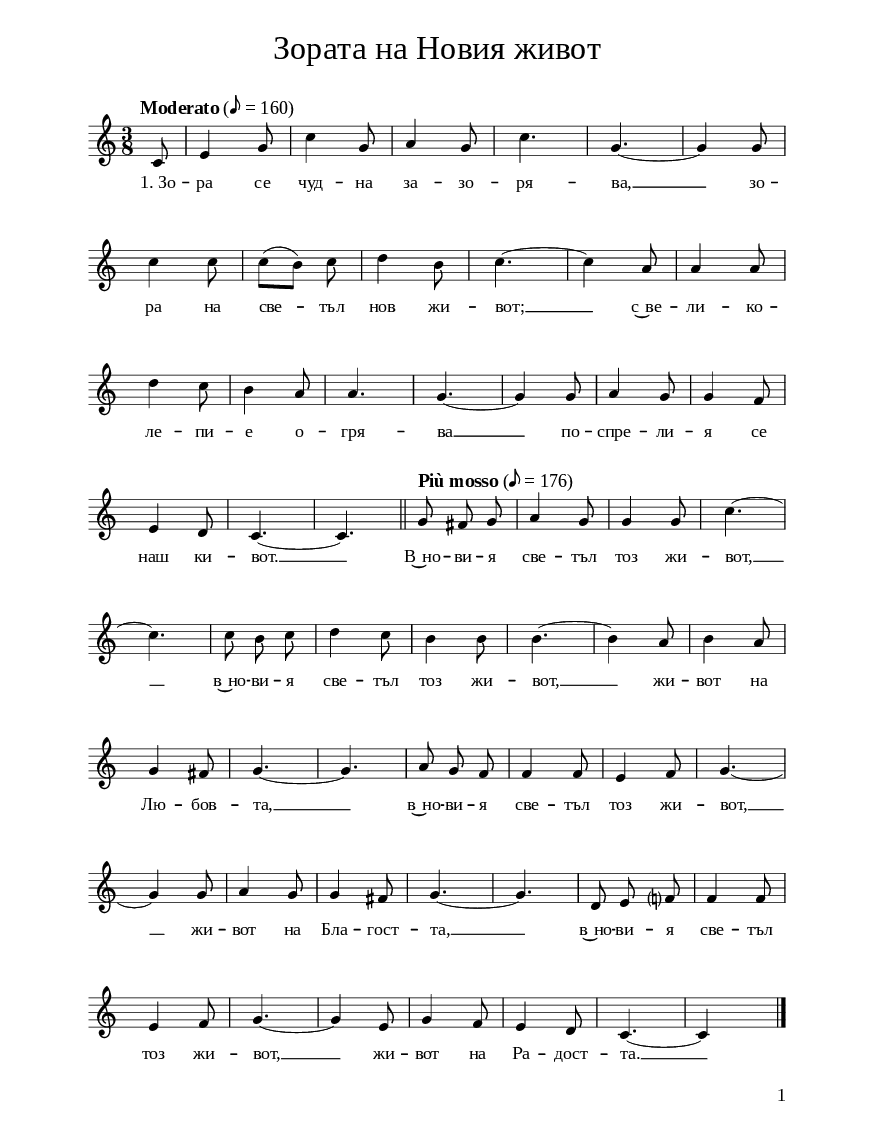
\version "2.24.2"

% include paper part and global functions
\include "include/globals.ily"

\bookpart {
  \label #'ref016
  \tocItem \markup "Зората на Новия живот"
  \include "include/bookpart-paper.ily"
  \score {
    \include "include/score-layout.ily"

    \new Voice \absolute  {
      \clef treble
      \key c \major
      \time 3/8
      \tempoFunc "Moderato" 8 "160"
      \partial 8
      \autoBeamOff
      c'8 |e'4 g'8|c''4 g'8 |a'4 g'8 |c''4.| g'4. ~ |  g'4 g'8 |\break
      c''4 c''8| \once \autoBeamOn c''8 ([  b'8  ])  \noBeam  c''8 |d''4 b'8  |c''4. ~ | c''4  a'8| a'4 a'8| \break
      d''4  c''8| b'4 a'8| a'4. | g'4. ~ | g'4  g'8 | a'4 g'8 | g'4 f'8 | \break
      e'4 d'8| c'4. ~ | c'4.  | \bar "||"
      \tempoFunc "Più mosso" 8 "176"
      g'8  fis'8 g'8 | a'4 g'8 | g'4 g'8 | c''4. ~ | \break
      c''4.  | c''8 b'8 c''8| d''4 c''8 | b'4  b'8 | b'4. ~ | b'4   a'8| b'4 a'8 | \break
      g'4 fis'8 | g'4. ~ | g'4.  | a'8 g'8 f'8 | f'4 f'8 | e'4 f'8 | g'4. ~ | \break
      g'4  g'8 | a'4 g'8 | g'4 fis'8 | g'4. ~ | g'4. | d'8 e'8 f'?8| f'4 f'8 | \break
      e'4 f'8 | g'4. ~ |g'4  e'8 | g'4 f'8 | e'4 d'8 | c'4. ~ | c' 4 s8 | \bar "|."
    }

    \addlyrics {
      "1. Зо" -- ра се чуд -- на за -- зо -- ря -- ва, __ зо --
      ра на све -- тъл нов жи -- вот; __ с~ве -- ли -- ко --
      ле -- пи -- е о -- гря -- ва __  по -- спре -- ли -- я се
      наш ки -- вот. __  В~но -- ви -- я све -- тъл тоз жи -- вот, __
      в~но -- ви -- я све -- тъл тоз жи -- вот, __  жи -- вот на
      Лю -- бов -- та, __   в~но -- ви -- я све -- тъл тоз жи -- вот, __
      жи -- вот на Бла -- гост -- та, __  в~но -- ви -- я све -- тъл
      тоз жи -- вот, __  жи -- вот на Ра -- дост -- та. __ 
    }

    \header {
      title = \titleFunc "Зората на Новия живот" "Zorata na Novija život"
    }

    \midi{}
  } % score

  \pageBreak

  \markup \fontsize #bgCoupletFontSize {
    \hspace #15
    \override #`(baseline-skip . ,bgCoupletBaselineSkip) % affects space between column lines
    \column {
      \line { 2. И птички въздуха изпълнят }
      \line {   "   " с възторг и сладки песни в хор, }
      \line {   "   " хармонията да допълнят }
      \line {   "   " в големия небесен двор.}

      \line { " " }
      \line { "   " \italic {Припев: } }
      \line {  "   " В новия светъл тоз живот, (2) }
      \line { "   " живот на Любовта, }
      \line {  "   " в новия светъл тоз живот,}
      \line { "   " живот на благостта, }
      \line { "   "  в новия светъл тоз живот,}
      \line {  "   " живот на радостта.}
      \line { " " }

      \line { 3. Трепти зората лекокрила  }
      \line {   "   " и буди нашите души; }
      \line {   "   " като любяща майка мила}
      \line {   "   " подканва всекиго: „Стани“!}

      \line { " " }
      \line { "   " \italic {Припев ...} }
      \line { " " }

      \line { 4. Лъчи от любовта ни вливат }
      \line {   "   " в гърдите жива топлина, }
      \line {   "   " със сладка вяра ни повдигат }
      \line {   "   " във крепост и виделина. }

      \line { " " }
      \line { "   " \italic {Припев ...} }
      \line { " " }

      \line { 5.  О, тез лъчи от Бога идат, }
      \line {   "   " те пълнят нашите сърца, }
      \line {   "   " и шепнат сладко как Той вика: }
      \line {   "   " „Елате, Mоите деца“! }
      \line { " " }
      \line { "   " \italic {Припев ...} }
      \line { " " }
    }
  } % markup

} % bookpart
